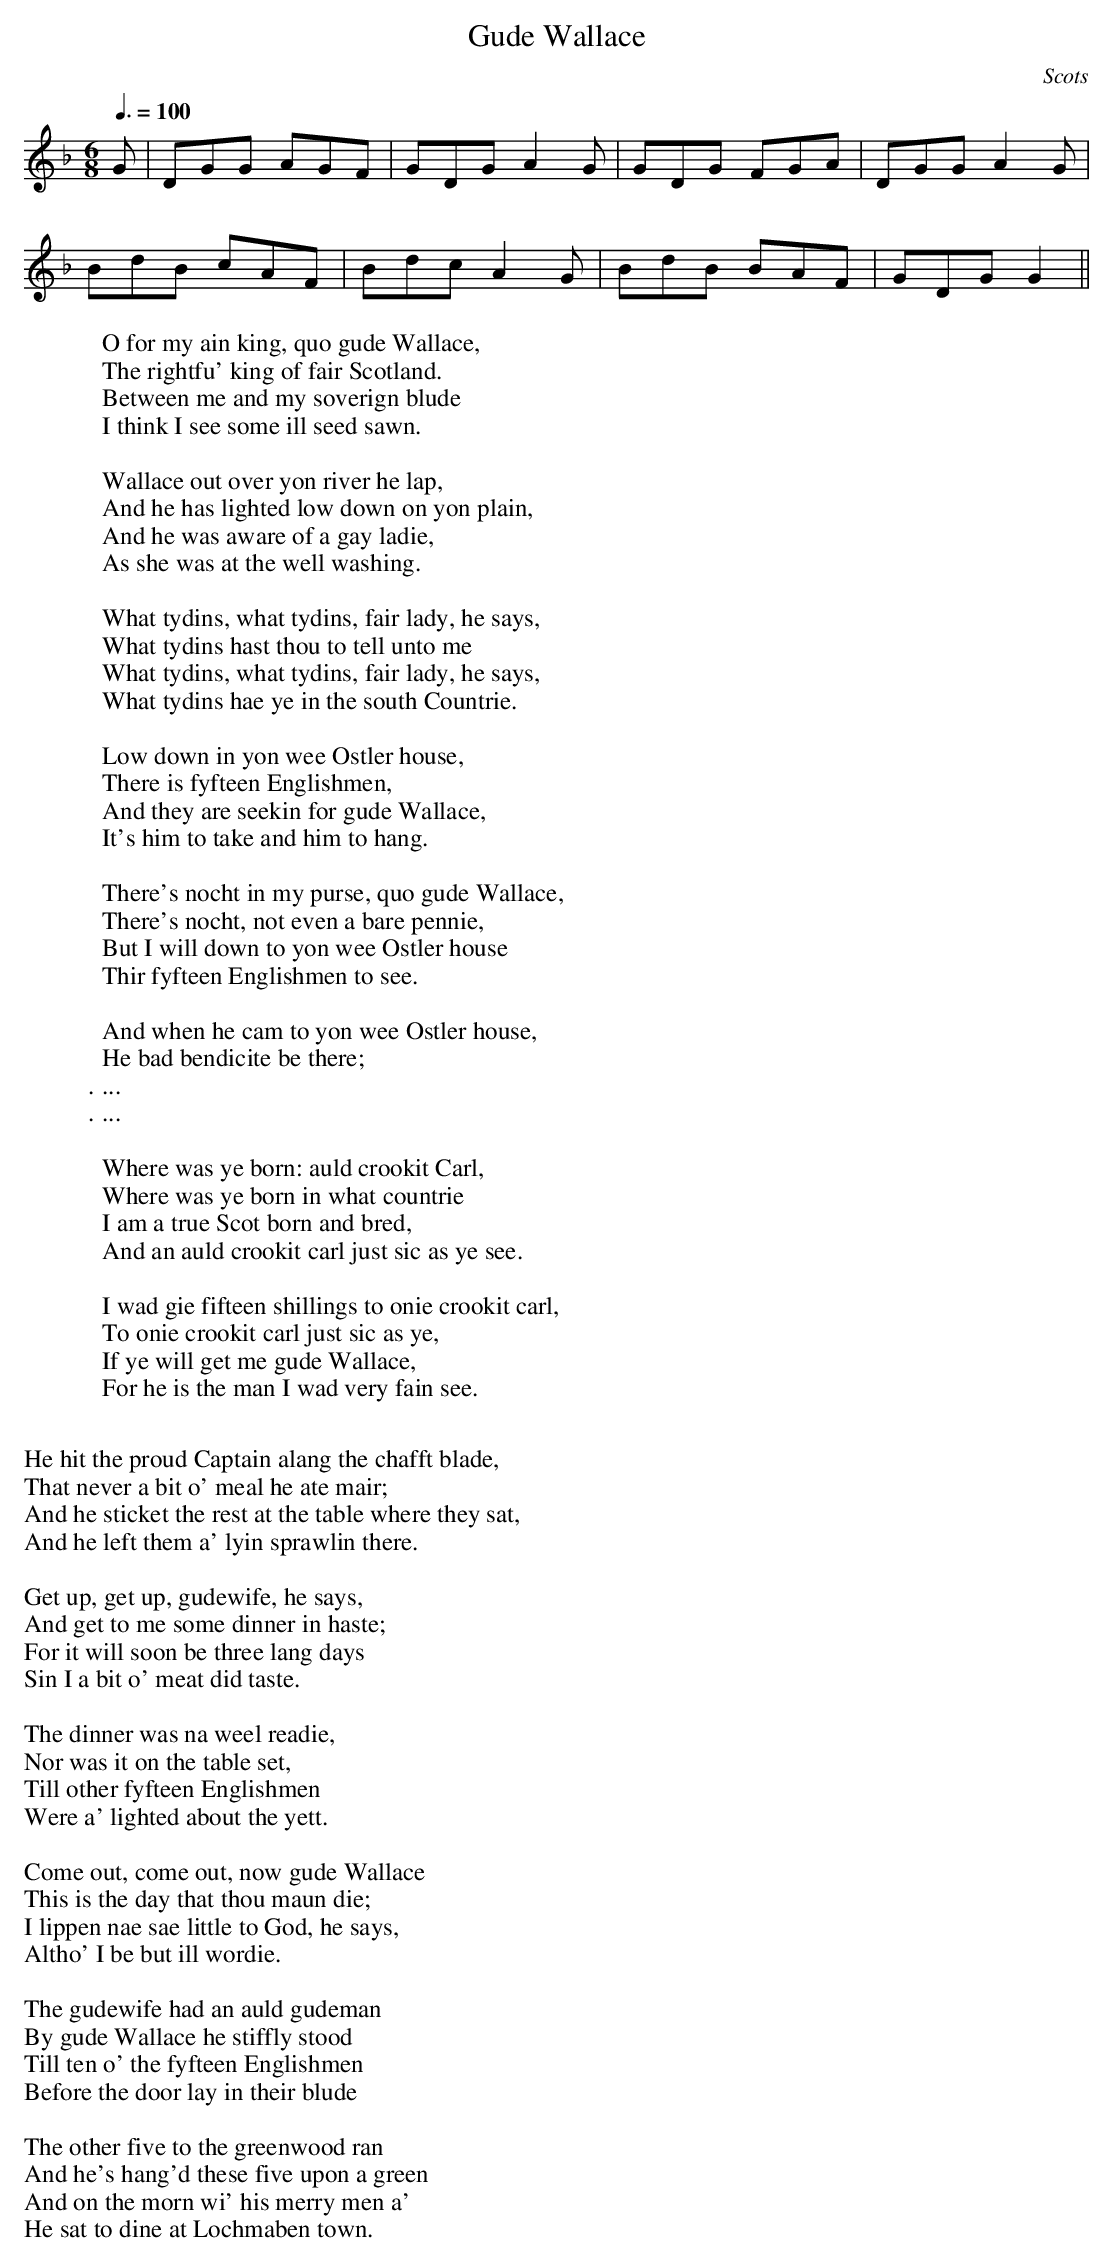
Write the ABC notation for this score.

X:1
T:Gude Wallace
O:Scots
M:6/8
L:1/8
Q:3/8=100
W:O for my ain king, quo gude Wallace,
W:The rightfu' king of fair Scotland.
W:Between me and my soverign blude
W:I think I see some ill seed sawn.
W:
W:Wallace out over yon river he lap,
W:And he has lighted low down on yon plain,
W:And he was aware of a gay ladie,
W:As she was at the well washing.
W:
W:What tydins, what tydins, fair lady, he says,
W:What tydins hast thou to tell unto me
W:What tydins, what tydins, fair lady, he says,
W:What tydins hae ye in the south Countrie.
W:
W:Low down in yon wee Ostler house,
W:There is fyfteen Englishmen,
W:And they are seekin for gude Wallace,
W:It's him to take and him to hang.
W:
W:There's nocht in my purse, quo gude Wallace,
W:There's nocht, not even a bare pennie,
W:But I will down to yon wee Ostler house
W:Thir fyfteen Englishmen to see.
W:
W:And when he cam to yon wee Ostler house,
W:He bad bendicite be there;
W:....
W:....
W:
W:Where was ye born: auld crookit Carl,
W:Where was ye born in what countrie
W:I am a true Scot born and bred,
W:And an auld crookit carl just sic as ye see.
W:
W:I wad gie fifteen shillings to onie crookit carl,
W:To onie crookit carl just sic as ye,
W:If ye will get me gude Wallace,
W:For he is the man I wad very fain see.
W:
W:He hit the proud Captain alang the chafft blade,
W:That never a bit o' meal he ate mair;
W:And he sticket the rest at the table where they sat,
W:And he left them a' lyin sprawlin there.
W:
W:Get up, get up, gudewife, he says,
W:And get to me some dinner in haste;
W:For it will soon be three lang days
W:Sin I a bit o' meat did taste.
W:
W:The dinner was na weel readie,
W:Nor was it on the table set,
W:Till other fyfteen Englishmen
W:Were a' lighted about the yett.
W:
W:Come out, come out, now gude Wallace
W:This is the day that thou maun die;
W:I lippen nae sae little to God, he says,
W:Altho' I be but ill wordie.
W:
W:The gudewife had an auld gudeman
W:By gude Wallace he stiffly stood
W:Till ten o' the fyfteen Englishmen
W:Before the door lay in their blude
W:
W:The other five to the greenwood ran
W:And he's hang'd these five upon a green
W:And on the morn wi' his merry men a'
W:He sat to dine at Lochmaben town.
K:F
G|DGG AGF|G-DG A2G|G-DG F-GA|D-GG A2G|
B-d-B c-AF|Bdc A2G|B-dB B-AF|G-DG G2||
